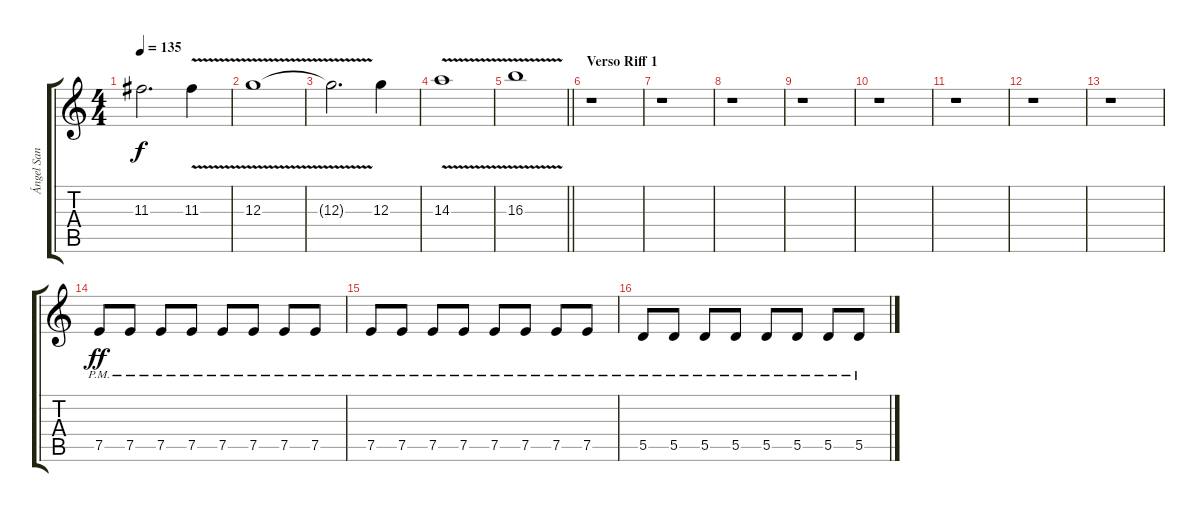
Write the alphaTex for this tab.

\track ("Ángel San Juan" "Ángel San ") {instrument distortionguitar}
\staff {score tabs}
\tuning (E4 B3 G3 D3 A2 E2) {hide}
\ts (4 4)
\tempo 135
\clef g2
\ks c
11.3{t}.2{d dy f} 11.3{v}.4 |
12.3{v}.1 |
12.3{t}.2{d} 12.3.4 |
14.3{v}.1 |
\barLineRight lightlight
16.3{v}.1 |
\section ("" "Verso Riff 1")
r.1 |
r.1 |
r.1 |
r.1 |
r.1 |
r.1 |
r.1 |
r.1 |
7.5{pm}.8{dy ff} 7.5{pm}.8 7.5{pm}.8 7.5{pm}.8 7.5{pm}.8 7.5{pm}.8 7.5{pm}.8 7.5{pm}.8 |
7.5{pm}.8 7.5{pm}.8 7.5{pm}.8 7.5{pm}.8 7.5{pm}.8 7.5{pm}.8 7.5{pm}.8 7.5{pm}.8 |
5.5{pm}.8 5.5{pm}.8 5.5{pm}.8 5.5{pm}.8 5.5{pm}.8 5.5{pm}.8 5.5{pm}.8 5.5{pm}.8
